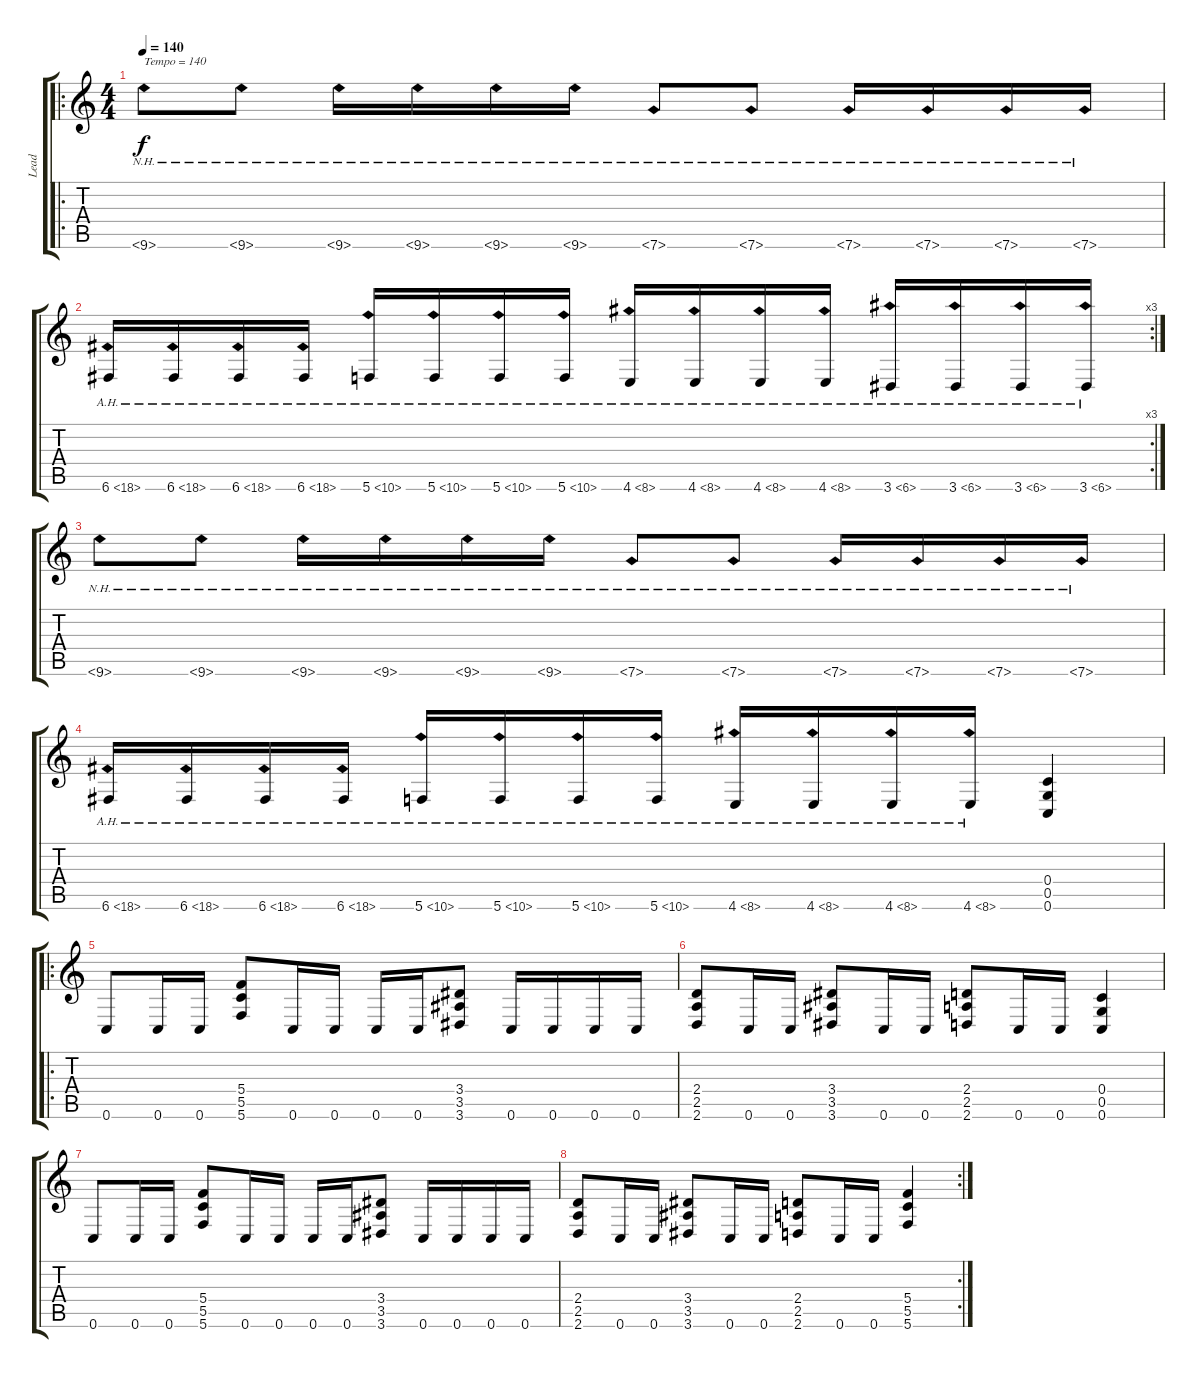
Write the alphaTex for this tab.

\track ("Lead" "Lead") {instrument distortionguitar}
\staff {score tabs}
\tuning (D4 A3 F3 C3 G2 C2) {hide}
\ro
\ts (4 4)
\tempo 140
\clef g2
\ks c
9.6{nh}.8{txt "Tempo = 140" dy f instrument distortionguitar} 9.6{nh}.8 9.6{nh}.16 9.6{nh}.16 9.6{nh}.16 9.6{nh}.16 7.6{nh}.8 7.6{nh}.8 7.6{nh}.16 7.6{nh}.16 7.6{nh}.16 7.6{nh}.16 |
\rc 3
6.6{ah 12}.16 6.6{ah 12}.16 6.6{ah 12}.16 6.6{ah 12}.16 5.6{ah 5}.16 5.6{ah 5}.16 5.6{ah 5}.16 5.6{ah 5}.16 4.6{ah 4}.16 4.6{ah 4}.16 4.6{ah 4}.16 4.6{ah 4}.16 3.6{ah 3}.16 3.6{ah 3}.16 3.6{ah 3}.16 3.6{ah 3}.16 |
9.6{nh}.8 9.6{nh}.8 9.6{nh}.16 9.6{nh}.16 9.6{nh}.16 9.6{nh}.16 7.6{nh}.8 7.6{nh}.8 7.6{nh}.16 7.6{nh}.16 7.6{nh}.16 7.6{nh}.16 |
6.6{ah 12}.16 6.6{ah 12}.16 6.6{ah 12}.16 6.6{ah 12}.16 5.6{ah 5}.16 5.6{ah 5}.16 5.6{ah 5}.16 5.6{ah 5}.16 4.6{ah 4}.16 4.6{ah 4}.16 4.6{ah 4}.16 4.6{ah 4}.16 (0.4 0.5 0.6).4 |
\ro
0.6.8 0.6.16 0.6.16 (5.4 5.5 5.6).8 0.6.16 0.6.16 0.6.16 0.6.16 (3.4 3.5 3.6).8 0.6.16 0.6.16 0.6.16 0.6.16 |
(2.4 2.5 2.6).8 0.6.16 0.6.16 (3.4 3.5 3.6).8 0.6.16 0.6.16 (2.4 2.5 2.6).8 0.6.16 0.6.16 (0.4 0.5 0.6).4 |
0.6.8 0.6.16 0.6.16 (5.4 5.5 5.6).8 0.6.16 0.6.16 0.6.16 0.6.16 (3.4 3.5 3.6).8 0.6.16 0.6.16 0.6.16 0.6.16 |
\rc 2
(2.4 2.5 2.6).8 0.6.16 0.6.16 (3.4 3.5 3.6).8 0.6.16 0.6.16 (2.4 2.5 2.6).8 0.6.16 0.6.16 (5.4 5.5 5.6).4
